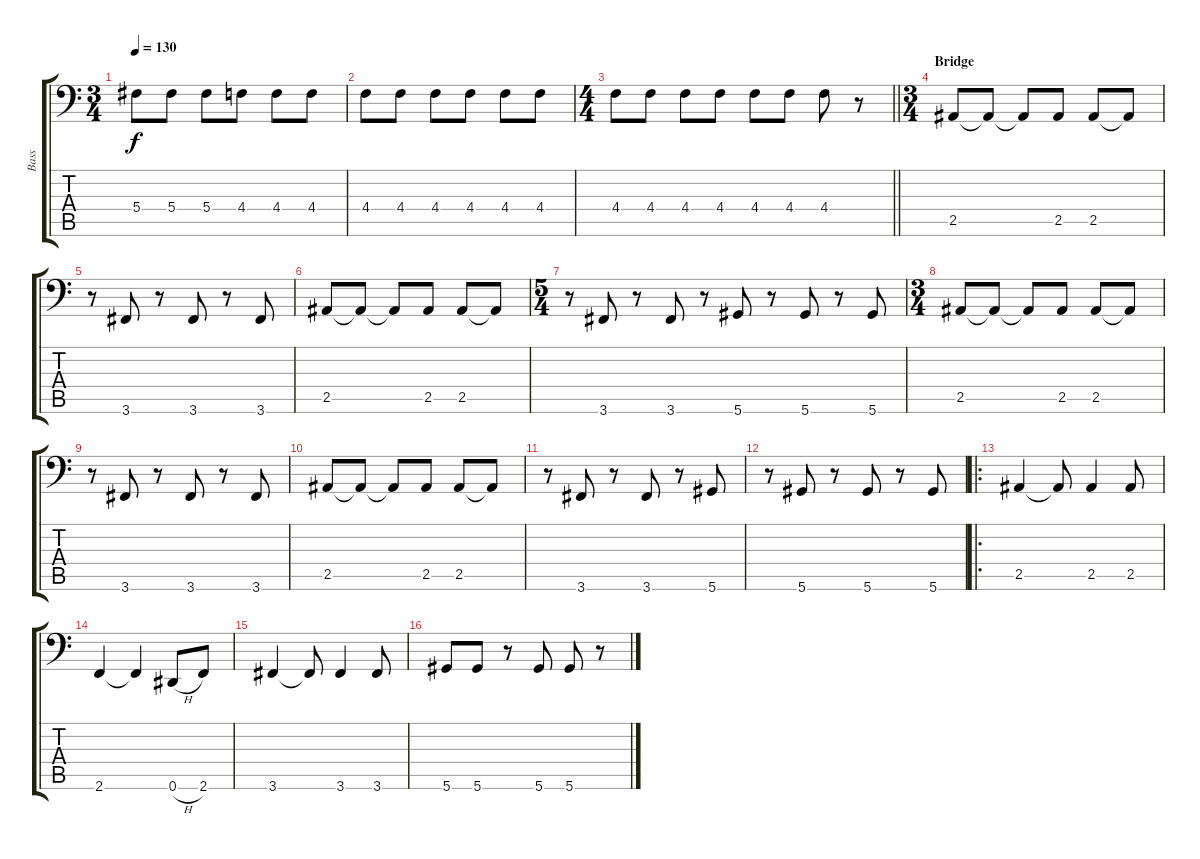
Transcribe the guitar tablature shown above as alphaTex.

\track ("Bass" "Bass") {instrument electricbassfinger}
\staff {score tabs}
\tuning (Eb3 Bb2 Gb2 Db2 Ab1 Eb1) {hide}
\ts (3 4)
\tempo 130
\clef f4
\ks c
5.4.8{dy f} 5.4.8 5.4.8 4.4.8 4.4.8 4.4.8 |
4.4.8 4.4.8 4.4.8 4.4.8 4.4.8 4.4.8 |
\ts (4 4)
\barLineRight lightlight
4.4.8 4.4.8 4.4.8 4.4.8 4.4.8 4.4.8 4.4.8 r.8 |
\ts (3 4)
\section ("" "Bridge")
2.5.8 2.5{t}.8 2.5{t}.8 2.5.8 2.5.8 2.5{t}.8 |
r.8 3.6.8 r.8 3.6.8 r.8 3.6.8 |
2.5.8 2.5{t}.8 2.5{t}.8 2.5.8 2.5.8 2.5{t}.8 |
\ts (5 4)
r.8 3.6.8 r.8 3.6.8 r.8 5.6.8 r.8 5.6.8 r.8 5.6.8 |
\ts (3 4)
2.5.8 2.5{t}.8 2.5{t}.8 2.5.8 2.5.8 2.5{t}.8 |
r.8 3.6.8 r.8 3.6.8 r.8 3.6.8 |
2.5.8 2.5{t}.8 2.5{t}.8 2.5.8 2.5.8 2.5{t}.8 |
r.8 3.6.8 r.8 3.6.8 r.8 5.6.8 |
r.8 5.6.8 r.8 5.6.8 r.8 5.6.8 |
\ro
2.5.4 2.5{t}.8 2.5.4 2.5.8 |
2.6.4 2.6{t}.4 0.6{h}.8 2.6.8 |
3.6.4 3.6{t}.8 3.6.4 3.6.8 |
5.6.8 5.6.8 r.8 5.6.8 5.6.8 r.8
